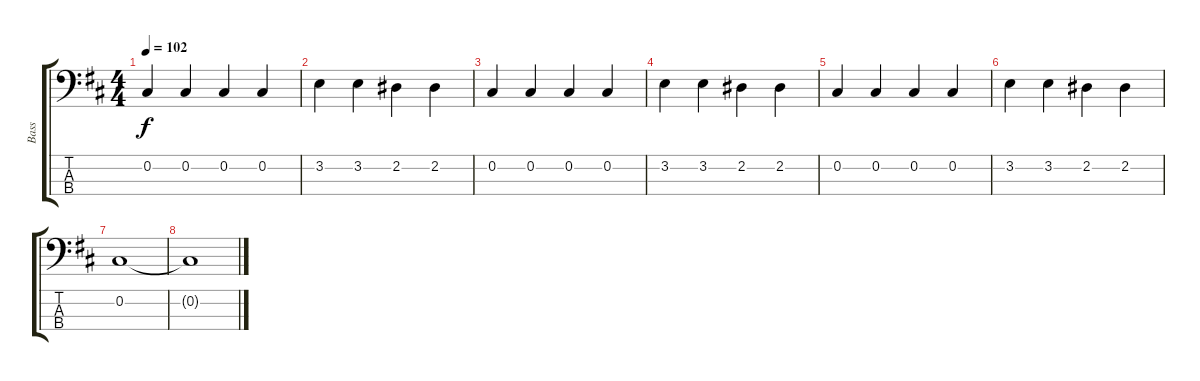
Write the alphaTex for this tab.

\track ("Bass" "Bass") {instrument electricbasspick}
\staff {score tabs}
\tuning (Gb2 Db2 Ab1 Eb1) {hide}
\ts (4 4)
\tempo 102
\clef f4
\ks d
0.2.4{dy f} 0.2.4 0.2.4 0.2.4 |
3.2.4 3.2.4 2.2.4 2.2.4 |
0.2.4 0.2.4 0.2.4 0.2.4 |
3.2.4 3.2.4 2.2.4 2.2.4 |
0.2.4 0.2.4 0.2.4 0.2.4 |
3.2.4 3.2.4 2.2.4 2.2.4 |
0.2.1 |
0.2{t}.1
